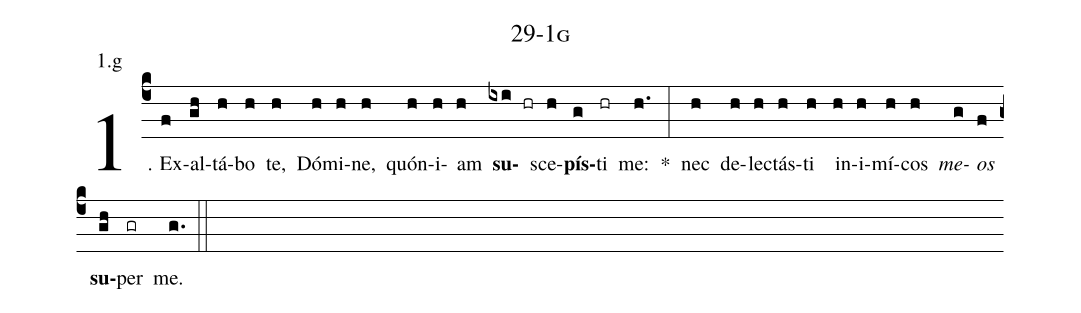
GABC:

name: 29-1g;
annotation: 1.g;
%%
(c4)1. Ex(f)al(gh)tá(h)bo(h) te,(h) Dó(h)mi(h)ne,(h) quón(h)i(h)am(h) <b>su</b>(ixi hr)sce(h)<b>pís</b>(g)ti(hr) me:(h.) *(:) nec(h) de(h)lec(h)tás(h)ti(h) in(h)i(h)mí(h)cos(h) <i>me</i>(g)<i>os</i>(f) <b>su</b>(gh)per(gr) me.(g.) (::)
